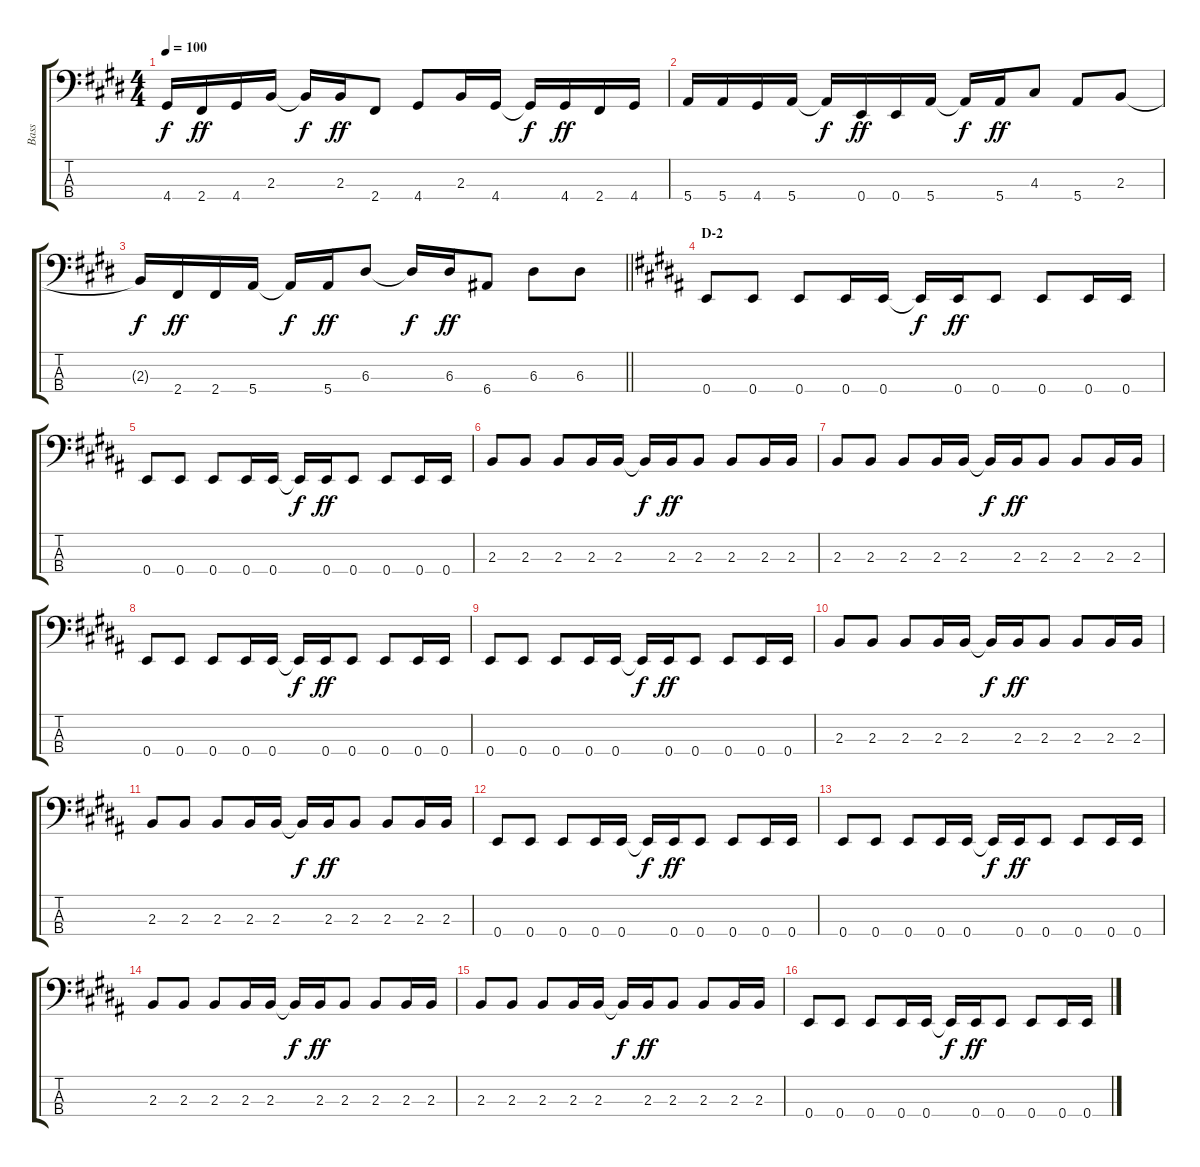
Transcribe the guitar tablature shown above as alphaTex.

\track ("Bass" "Bass") {instrument electricbasspick}
\staff {score tabs}
\tuning (G2 D2 A1 E1) {hide}
\ts (4 4)
\tempo 100
\clef f4
\ks e
4.4{t}.16{dy f} 2.4.16{dy ff} 4.4.16 2.3.16 2.3{t}.16{dy f} 2.3.16{dy ff} 2.4.8 4.4.8 2.3.16 4.4.16 4.4{t}.16{dy f} 4.4.16{dy ff} 2.4.16 4.4.16 |
5.4.16 5.4.16 4.4.16 5.4.16 5.4{t}.16{dy f} 0.4.16{dy ff} 0.4.16 5.4.16 5.4{t}.16{dy f} 5.4.16{dy ff} 4.3.8 5.4.8 2.3.8 |
\barLineRight lightlight
2.3{t}.16{dy f} 2.4.16{dy ff} 2.4.16 5.4.16 5.4{t}.16{dy f} 5.4.16{dy ff} 6.3.8 6.3{t}.16{dy f} 6.3.16{dy ff} 6.4.8 6.3.8 6.3.8 |
\section ("" "D-2")
\ks b
0.4.8 0.4.8 0.4.8 0.4.16 0.4.16 0.4{t}.16{dy f} 0.4.16{dy ff} 0.4.8 0.4.8 0.4.16 0.4.16 |
0.4.8 0.4.8 0.4.8 0.4.16 0.4.16 0.4{t}.16{dy f} 0.4.16{dy ff} 0.4.8 0.4.8 0.4.16 0.4.16 |
2.3.8 2.3.8 2.3.8 2.3.16 2.3.16 2.3{t}.16{dy f} 2.3.16{dy ff} 2.3.8 2.3.8 2.3.16 2.3.16 |
2.3.8 2.3.8 2.3.8 2.3.16 2.3.16 2.3{t}.16{dy f} 2.3.16{dy ff} 2.3.8 2.3.8 2.3.16 2.3.16 |
0.4.8 0.4.8 0.4.8 0.4.16 0.4.16 0.4{t}.16{dy f} 0.4.16{dy ff} 0.4.8 0.4.8 0.4.16 0.4.16 |
0.4.8 0.4.8 0.4.8 0.4.16 0.4.16 0.4{t}.16{dy f} 0.4.16{dy ff} 0.4.8 0.4.8 0.4.16 0.4.16 |
2.3.8 2.3.8 2.3.8 2.3.16 2.3.16 2.3{t}.16{dy f} 2.3.16{dy ff} 2.3.8 2.3.8 2.3.16 2.3.16 |
2.3.8 2.3.8 2.3.8 2.3.16 2.3.16 2.3{t}.16{dy f} 2.3.16{dy ff} 2.3.8 2.3.8 2.3.16 2.3.16 |
0.4.8 0.4.8 0.4.8 0.4.16 0.4.16 0.4{t}.16{dy f} 0.4.16{dy ff} 0.4.8 0.4.8 0.4.16 0.4.16 |
0.4.8 0.4.8 0.4.8 0.4.16 0.4.16 0.4{t}.16{dy f} 0.4.16{dy ff} 0.4.8 0.4.8 0.4.16 0.4.16 |
2.3.8 2.3.8 2.3.8 2.3.16 2.3.16 2.3{t}.16{dy f} 2.3.16{dy ff} 2.3.8 2.3.8 2.3.16 2.3.16 |
2.3.8 2.3.8 2.3.8 2.3.16 2.3.16 2.3{t}.16{dy f} 2.3.16{dy ff} 2.3.8 2.3.8 2.3.16 2.3.16 |
0.4.8 0.4.8 0.4.8 0.4.16 0.4.16 0.4{t}.16{dy f} 0.4.16{dy ff} 0.4.8 0.4.8 0.4.16 0.4.16
